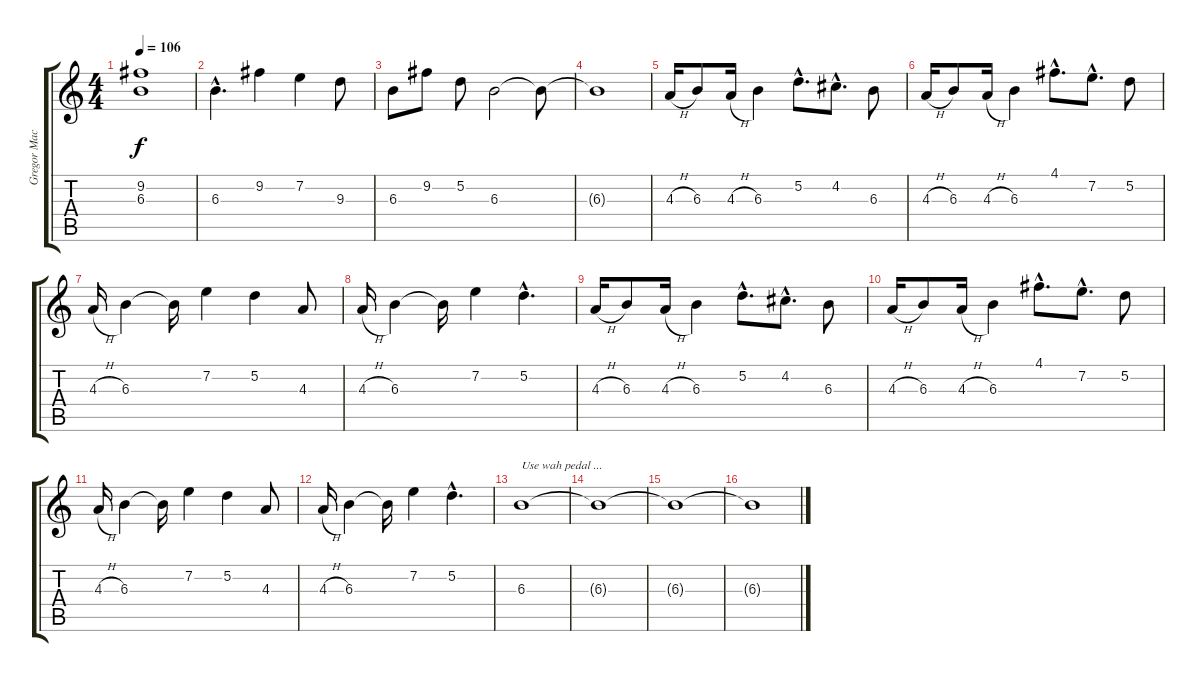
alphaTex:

\track ("Gregor Mackintosh" "Gregor Mac") {instrument distortionguitar}
\staff {score tabs}
\tuning (D4 A3 F3 C3 G2 D2) {hide}
\ts (4 4)
\tempo 106
\clef g2
\ks c
(9.2 6.3).1{dy f} |
6.3{hac}.4{d} 9.2.4 7.2.4 9.3.8 |
6.3.8 9.2.8 5.2.8 6.3.2 6.3{t}.8 |
6.3{t}.1 |
4.3{h}.16 6.3.8 4.3{h}.16 6.3.4 5.2{hac}.8{d} 4.2{hac}.8{d} 6.3.8 |
4.3{h}.16 6.3.8 4.3{h}.16 6.3.4 4.1{hac}.8{d} 7.2{hac}.8{d} 5.2.8 |
4.3{h}.16 6.3.4 6.3{t}.16 7.2.4 5.2.4 4.3.8 |
4.3{h}.16 6.3.4 6.3{t}.16 7.2.4 5.2{hac}.4{d} |
4.3{h}.16 6.3.8 4.3{h}.16 6.3.4 5.2{hac}.8{d} 4.2{hac}.8{d} 6.3.8 |
4.3{h}.16 6.3.8 4.3{h}.16 6.3.4 4.1{hac}.8{d} 7.2{hac}.8{d} 5.2.8 |
4.3{h}.16 6.3.4 6.3{t}.16 7.2.4 5.2.4 4.3.8 |
4.3{h}.16 6.3.4 6.3{t}.16 7.2.4 5.2{hac}.4{d} |
6.3.1{txt "Use wah pedal ..."} |
6.3{t}.1 |
6.3{t}.1 |
6.3{t}.1
